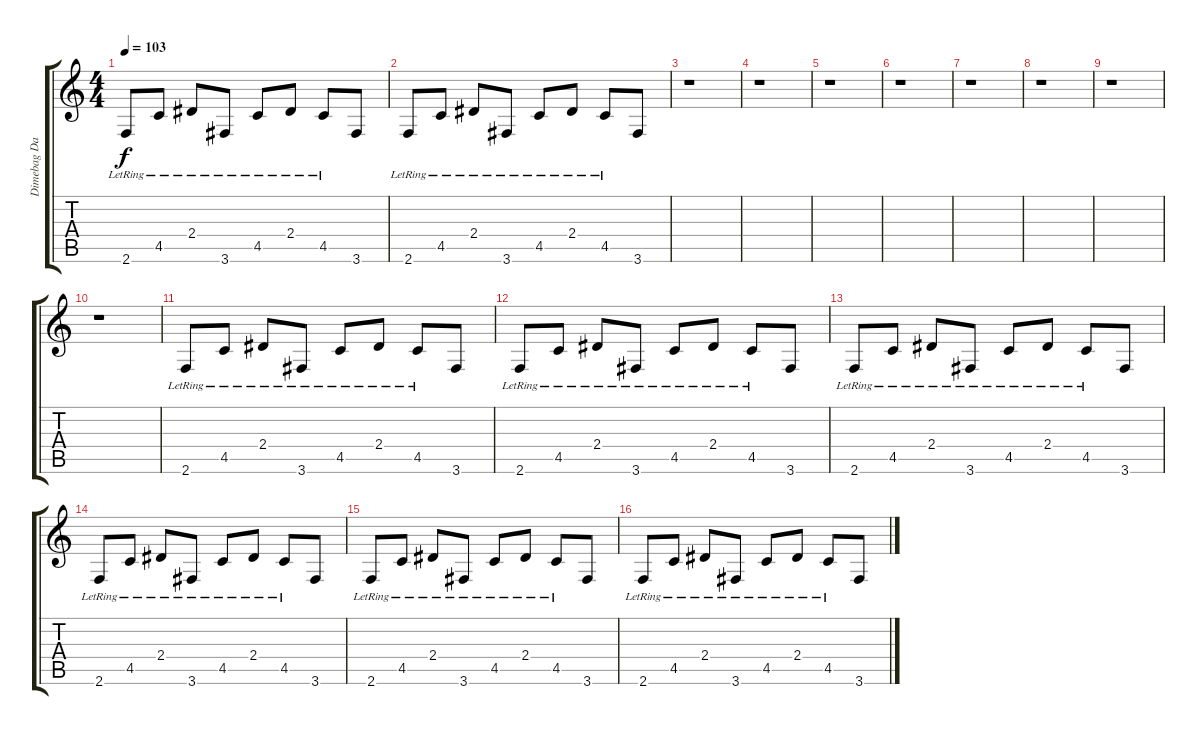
\track ("Dimebag Darrel 1" "Dimebag Da") {instrument electricguitarclean}
\staff {score tabs}
\tuning (Eb4 Bb3 Gb3 Db3 Ab2 Eb2) {hide}
\ts (4 4)
\tempo 103
\clef g2
\ks c
2.6{lr}.8{dy f} 4.5{lr}.8 2.4{lr}.8 3.6{lr}.8 4.5{lr}.8 2.4{lr}.8 4.5{lr}.8 3.6.8 |
2.6{lr}.8 4.5{lr}.8 2.4{lr}.8 3.6{lr}.8 4.5{lr}.8 2.4{lr}.8 4.5{lr}.8 3.6.8 |
r.1 |
r.1 |
r.1 |
r.1 |
r.1 |
r.1 |
r.1 |
r.1 |
2.6{lr}.8 4.5{lr}.8 2.4{lr}.8 3.6{lr}.8 4.5{lr}.8 2.4{lr}.8 4.5{lr}.8 3.6.8 |
2.6{lr}.8 4.5{lr}.8 2.4{lr}.8 3.6{lr}.8 4.5{lr}.8 2.4{lr}.8 4.5{lr}.8 3.6.8 |
2.6{lr}.8 4.5{lr}.8 2.4{lr}.8 3.6{lr}.8 4.5{lr}.8 2.4{lr}.8 4.5{lr}.8 3.6.8 |
2.6{lr}.8 4.5{lr}.8 2.4{lr}.8 3.6{lr}.8 4.5{lr}.8 2.4{lr}.8 4.5{lr}.8 3.6.8 |
2.6{lr}.8 4.5{lr}.8 2.4{lr}.8 3.6{lr}.8 4.5{lr}.8 2.4{lr}.8 4.5{lr}.8 3.6.8 |
2.6{lr}.8 4.5{lr}.8 2.4{lr}.8 3.6{lr}.8 4.5{lr}.8 2.4{lr}.8 4.5{lr}.8 3.6.8
